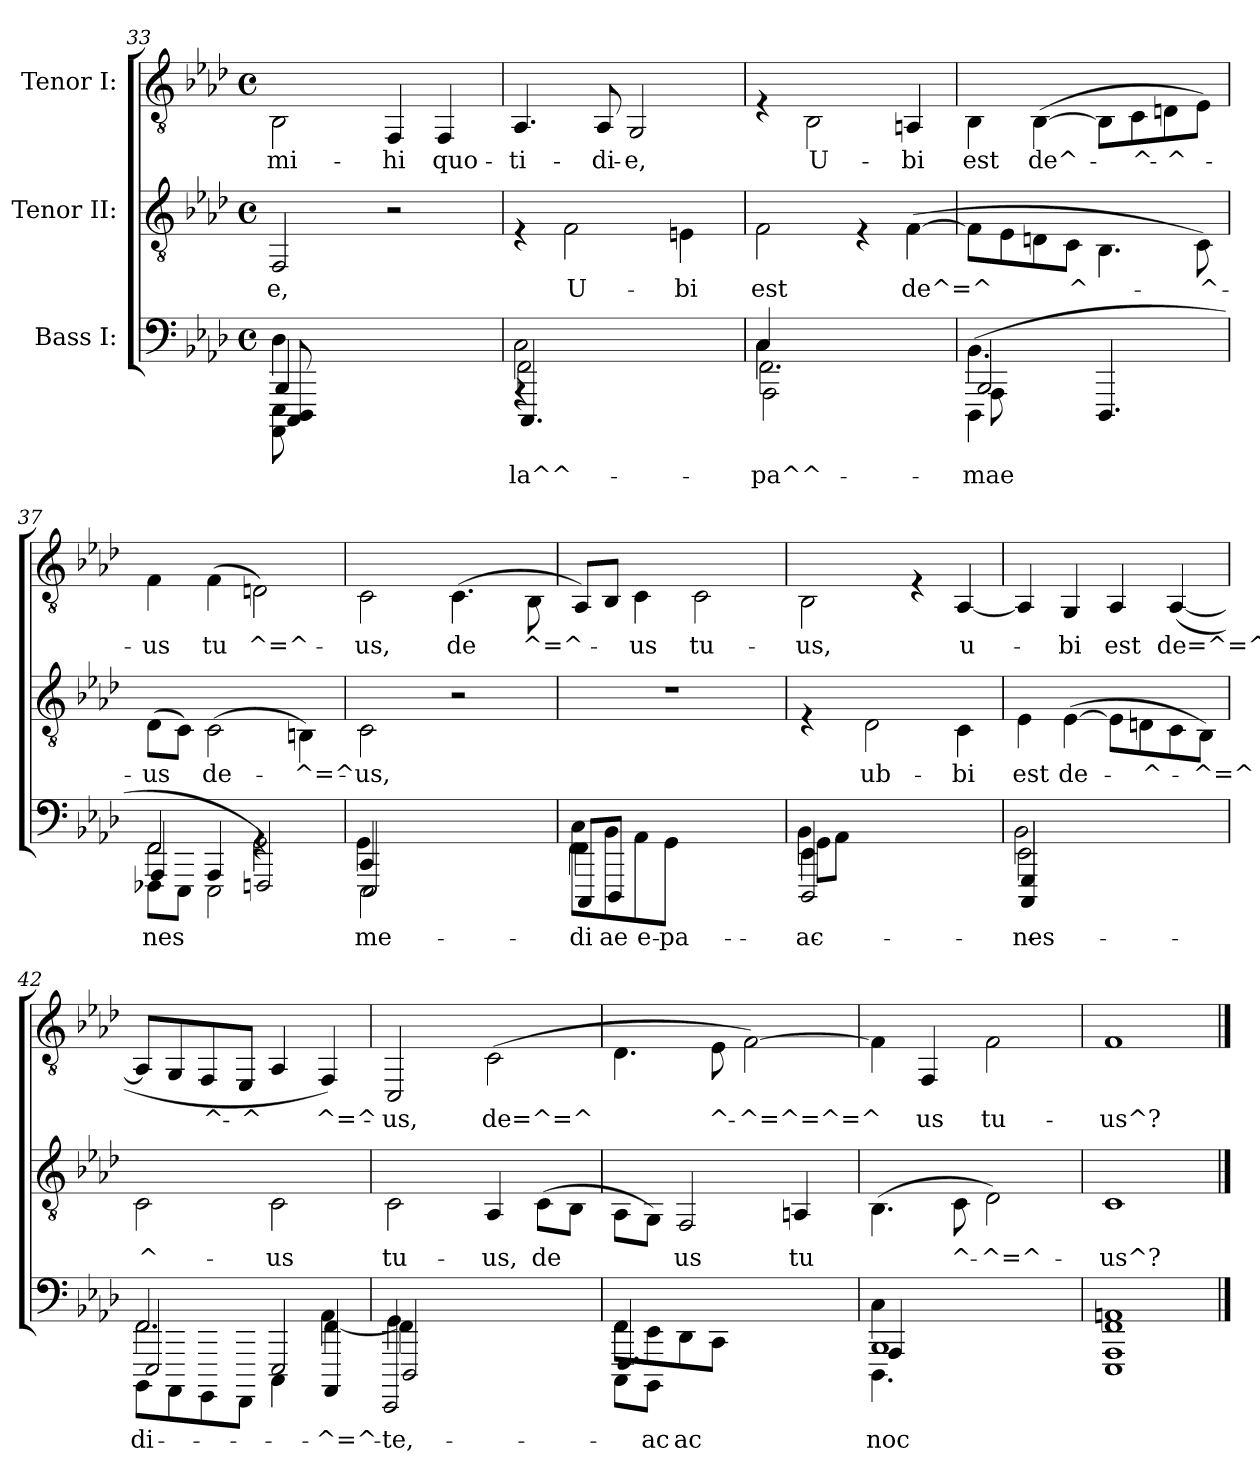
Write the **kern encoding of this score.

**kern	**text	**kern	**text	**kern	**text
*part3	*part3	*part2	*part2	*part1	*part1
*staff3	*staff3	*staff2	*staff2	*staff1	*staff1
*I"Bass I:	*	*I"Tenor II:	*	*I"Tenor I:	*
*clefF4	*	*clefGv2	*	*clefGv2	*
*ITrd-7c-12	*	*ITrd-7c-12	*	*ITrd-7c-12	*
*k[b-e-a-d-]	*	*k[b-e-a-d-]	*	*k[b-e-a-d-]	*
*A-:	*	*A-:	*	*A-:	*
*M4/4	*	*M4/4	*	*M4/4	*
*met(c)	*	*met(c)	*	*met(c)	*
=33	=33	=33	=33	=33	=33
!	!LO:LY:b	!	!	!	!
*^	*	*	*	*	*
!	!	!LO:LY:b	!	!LO:LY:b	!	!LO:LY:b
*^	*^	*	*	*	*	*
4d-\	4BB-/	8CC/ 8DD-/	8AAA-\ 8EE-\	.	2F/	e,	2B-\	mi-
.	.	2.ryy	2.ryy	.	.	.	.	.
2.ryy	2.ryy	.	.	.	.	.	.	.
!	!	!	!	!	!	!	!	!LO:LY:b
.	.	.	.	.	2r	.	4F/	-hi
!	!	!	!	!	!	!	!	!LO:LY:b
.	.	.	.	.	.	.	4F/	quo-
.	.	8ryy	8ryy	.	.	.	.	.
!!LO:LB:g=z
=34	=34	=34	=34	=34	=34	=34	=34	=34
!	!	!	!	!LO:LY:b	!	!	!	!
!	!	!	!	!LO:LY:b	!	!	!	!LO:LY:b
2c\	2F\	4.CC/	4rAAA	la^^-	4rE	.	4.A-/	-ti-
!	!	!	!	!	!	!LO:LY:b	!	!
.	.	.	2ryy	.	2f\	U-	.	.
!	!	!	!	!	!	!	!	!LO:LY:b
.	.	2ryy	.	.	.	.	8A-/	-di-
!	!	!	!	!	!	!	!	!LO:LY:b
2ryy	2ryy	.	.	.	.	.	2G/	-e,
!	!	!	!	!	!	!LO:LY:b	!	!
.	.	.	4ryy	.	4en\	-bi	.	.
.	.	8ryy	.	.	.	.	.	.
=35	=35	=35	=35	=35	=35	=35	=35	=35
!	!	!	!	!LO:LY:b	!	!LO:LY:b	!	!
4c\	2.F\	2AA-\	4c/	-pa^^-	2f\	est	4rE	.
!	!	!	!	!	!	!	!	!LO:LY:b
4ryy	.	.	4ryy	.	.	.	2B-\	U-
2ryy	.	4ryy	2ryy	.	4rE	.	.	.
!	!	!	!	!	!	!LO:LY:b	!	!LO:LY:b
.	4ryy	4ryy	.	.	(>[>4f\	de^=^	4An/	-bi
=36	=36	=36	=36	=36	=36	=36	=36	=36
!	!	!	!	!LO:LY:b	!	!	!	!
!	!	!	!	!LO:LY:b	!	!	!	!LO:LY:b
(>4.B-\	2BB-/	4DD-\	8AA-\	-mae	8f\L]	.	4B-\	est
.	.	.	4.ryy	.	8e-\	.	.	.
!	!	!	!	!	!	!	!	!LO:LY:b
.	.	8ryy	.	.	8dn\	.	(>[>4B-\	de^-
!	!	!	!	!	!	!LO:LY:b	!	!
8ryy	.	2ryy	.	.	8c\J	^-	.	.
2ryy	8ryy	.	4.DD-/	.	4.B-\	.	8B-\L]	.
!	!	!	!	!	!	!	!	!LO:LY:b
.	4.ryy	.	.	.	.	.	8c\	-^-
!	!	!	!	!	!	!	!	!LO:LY:b
.	.	.	.	.	.	.	8dn\	-^-
!	!	!	!	!	!	!LO:LY:b	!	!
.	.	8ryy	8ryy	.	8c\)	-^-	8e-\J)	.
=37	=37	=37	=37	=37	=37	=37	=37	=37
!	!	!	!	!LO:LY:b	!	!LO:LY:b	!	!LO:LY:b
2F\	4AA-/	8FF-X\L	2F/	nes	(>8d-\L	-us	4f\	-us
.	.	8EE-\J	.	.	8c\J)	.	.	.
!	!	!	!	!	!	!LO:LY:b	!	!LO:LY:b
.	4AA-/	2EE-\	.	.	(>2c\	de-	(>4f\	tu
!	!	!	!	!	!	!	!	!LO:LY:b
2G\)	4rGG	.	2FFn/	.	.	.	2dn\)	^=^-
!	!	!	!	!	!	!LO:LY:b	!	!
.	4ryy	4ryy	.	.	4Bn\)	-^=^-	.	.
!!LO:LB:g=z
=38	=38	=38	=38	=38	=38	=38	=38	=38
!	!	!	!	!LO:LY:b	!	!LO:LY:b	!	!LO:LY:b
4C/	4G\	2EE-/	2EE-\	me-	2c\	-us,	2c\	-us,
2ryy	2ryy	.	.	.	.	.	.	.
!	!	!	!	!	!	!	!	!LO:LY:b
.	.	2ryy	2ryy	.	2r	.	(>4.c\	de
4ryy	4ryy	.	.	.	.	.	.	.
!	!	!	!	!	!	!	!	!LO:LY:b
.	.	.	.	.	.	.	8B-\	^=^-
=39	=39	=39	=39	=39	=39	=39	=39	=39
!	!	!	!	!LO:LY:b	!	!	!	!
4F\	8c\L	8CC/L	4F\	-di-	1r	.	8A-/L)	.
!	!	!	!	!LO:LY:b	!	!	!	!
.	8B-\	8DD-/J	.	-ae	.	.	8B-/J	.
!	!	!	!	!LO:LY:b	!	!	!	!LO:LY:b
2ryy	8A-\	2ryy	2ryy	e	.	.	4c\	-us
!	!	!	!	!LO:LY:b	!	!	!	!
.	8G\J	.	.	pa-	.	.	.	.
!	!	!	!	!	!	!	!	!LO:LY:b
.	2ryy	.	.	.	.	.	2c\	tu-
4ryy	.	4ryy	4ryy	.	.	.	.	.
=40	=40	=40	=40	=40	=40	=40	=40	=40
!	!	!	!	!LO:LY:b	!	!	!	!LO:LY:b
4E-\	8G\L	2DD-/	4B-\	-ac	4rE	.	2B-\	-us,
.	8A-\J	.	.	.	.	.	.	.
!	!	!	!	!	!	!LO:LY:b	!	!
2ryy	2ryy	.	2ryy	.	2d-\	ub-	.	.
.	.	2ryy	.	.	.	.	4rE	.
!	!	!	!	!	!	!LO:LY:b	!	!LO:LY:b
4ryy	4ryy	.	4ryy	.	4c\	-bi	[<4A-/	u-
=41	=41	=41	=41	=41	=41	=41	=41	=41
!	!	!	!	!LO:LY:b	!	!	!	!
!	!	!	!	!LO:LY:b	!	!LO:LY:b	!	!
2E-\	2B-\	4CC/	4GG/	nes	4e-\	est	4A-/]	.
!	!	!	!	!	!	!LO:LY:b	!	!LO:LY:b
.	.	2ryy	2ryy	.	(>[>4e-\	de-	4G/	-bi
!	!	!	!	!	!	!	!	!LO:LY:b
2ryy	2ryy	.	.	.	8e-\L]	.	4A-/	est
!	!	!	!	!	!	!LO:LY:b	!	!
.	.	.	.	.	8dn\	-^-	.	.
!	!	!	!	!	!	!	!	!LO:LY:b
.	.	4ryy	4ryy	.	8c\	.	(<[<4A-/	de=^=^
!	!	!	!	!	!	!LO:LY:b	!	!
.	.	.	.	.	8B-\J)	-^=^	.	.
!!LO:PB:g=z
=42	=42	=42	=42	=42	=42	=42	=42	=42
!	!	!	!	!LO:LY:b	!	!LO:LY:b	!	!
2.F\	8BBB-\L	2EE-/	2.F/	di-	2c\	^-	8A-/L]	.
.	8AAA-\	.	.	.	.	.	8G/	.
!	!	!	!	!	!	!	!	!LO:LY:b
.	8GGG\	.	.	.	.	.	8F/	^-
!	!	!	!	!	!	!	!	!LO:LY:b
.	8FFF\J	.	.	.	.	.	8E-/J	-^
!	!	!	!	!	!	!LO:LY:b	!	!
.	4CC\	2EE-/	.	.	2c\	-us	4A-/	.
!	!	!	!	!LO:LY:b	!	!	!	!
!	!	!	!	!LO:LY:b	!	!	!	!LO:LY:b
4A-\	[>4F\	.	4AAA-/	^=^	.	.	4F/)	^=^-
=43	=43	=43	=43	=43	=43	=43	=43	=43
!	!	!	!	!LO:LY:b	!	!LO:LY:b	!	!LO:LY:b
4G\	4F\]	2EEE-/	2DD-/	te,	2c\	tu-	2C/	-us,
2ryy	2ryy	.	.	.	.	.	.	.
!	!	!	!	!	!	!LO:LY:b	!	!LO:LY:b
.	.	2ryy	2ryy	.	4A-/	-us,	(>2c\	de=^=^
!	!	!	!	!	!	!LO:LY:b	!	!
4ryy	4ryy	.	.	.	(>8c\L	de	.	.
.	.	.	.	.	8B-\J	.	.	.
=44	=44	=44	=44	=44	=44	=44	=44	=44
4F\	8F\L	4.FF/	8CC\L	.	8A-\L	.	4.d-\	.
!	!	!	!	!LO:LY:b	!	!	!	!
.	8E-\	.	8BBB-\J	ac	8G\J)	.	.	.
!	!	!	!	!LO:LY:b	!	!LO:LY:b	!	!
2ryy	8D-\	.	2ryy	ac	2F/	us	.	.
!	!	!	!	!	!	!	!	!LO:LY:b
.	8C\J	2ryy	.	.	.	.	8e-\	^-
!	!	!	!	!	!	!	!	!LO:LY:b
.	2ryy	.	.	.	.	.	[>2f\)	-^=^=^=^
!	!	!	!	!	!	!LO:LY:b	!	!
4ryy	.	.	4ryy	.	4An/	tu	.	.
.	.	8ryy	.	.	.	.	.	.
=45	=45	=45	=45	=45	=45	=45	=45	=45
!	!	!	!	!LO:LY:b	!	!	!	!
4c\	1BB-	4AA-/	4.DD-\	noc	(>4.B-\	.	4f\]	.
!	!	!	!	!	!	!	!	!LO:LY:b
2.ryy	.	2.ryy	.	.	.	.	4F/	us
!	!	!	!	!	!	!LO:LY:b	!	!
.	.	.	2ryy	.	8c\	^-	.	.
!	!	!	!	!	!	!LO:LY:b	!	!LO:LY:b
.	.	.	.	.	2d-\)	-^=^-	2f\	tu-
.	.	.	8ryy	.	.	.	.	.
=46	=46	=46	=46	=46	=46	=46	=46	=46
!	!	!	!	!LO:LY:b	!	!	!	!
!	!	!	!	!LO:LY:b	!	!LO:LY:b	!	!LO:LY:b
1An	1F	1AA-	1EE-	.	1c	-us^?	1f	-us^?
*v	*v	*v	*v	*	*	*	*	*
==	==	==	==	==	==
*-	*-	*-	*-	*-	*-
